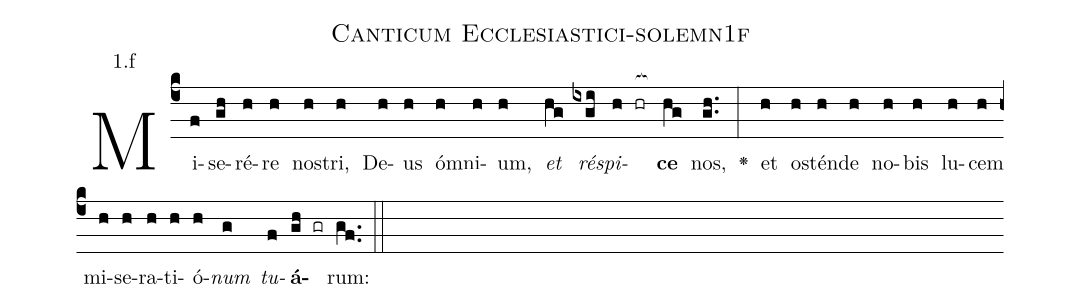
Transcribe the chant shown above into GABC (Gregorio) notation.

name: Canticum Ecclesiastici-solemn1f;
annotation: 1.f;
%%
(c4)Mi(f)se(gh)ré(h)re(h) no(h)stri,(h) De(h)us(h) óm(h)ni(h)um,(h) <i>et</i>(hg) <i>ré</i>(ixgi)<i>spi</i>(h hr[ocb:1{])<b>ce</b>(hg[ocb:0}]) nos,(gh..) <v>\greheightstar</v>(:) et(h) o(h)stén(h)de(h) no(h)bis(h) lu(h)cem(h) mi(h)se(h)ra(h)ti(h)ó(h)<i>num</i>(g) <i>tu</i>(f)<b>á</b>(gh gr)rum:(gf..) (::)


%E(h) u(h) o(g) u(f) a(gh) e.(gf..) (::)
